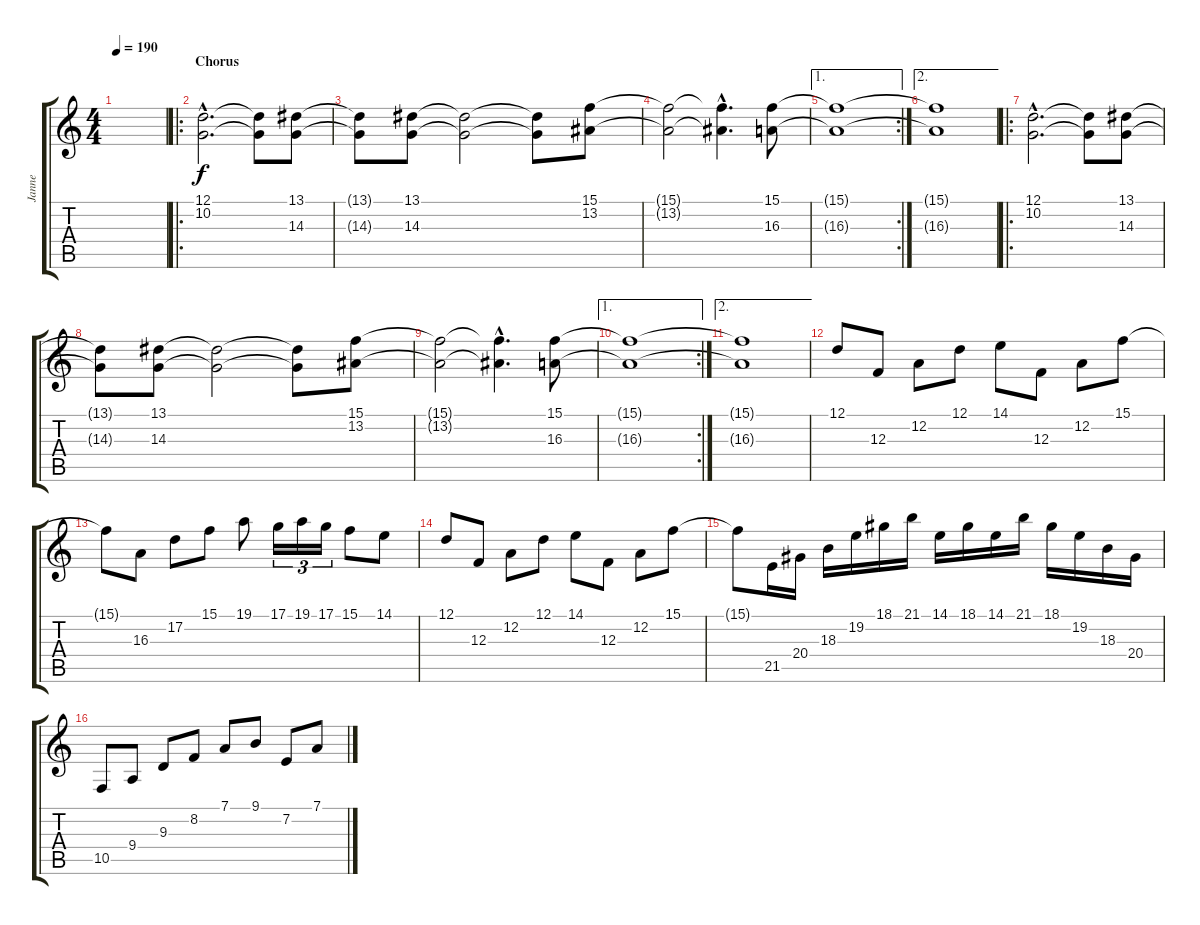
\track ("Janne" "Janne") {instrument stringensemble1}
\staff {score tabs}
\tuning (D4 A3 F3 C3 G2 D2) {hide}
\ts (4 4)
\tempo 190
\clef g2
\ks c
|
\ro
\section ("" "Chorus")
(12.1{hac} 10.2{hac}).2{d volume 9} (12.1{t} 10.2{t}).8 (13.1 14.3).8 |
(13.1{t} 14.3{t}).8 (13.1 14.3).8 (13.1{t} 14.3{t}).2 (13.1{t} 14.3{t}).8 (15.1 13.2).8 |
(15.1{t} 13.2{t}).2 (15.1{hac t} 13.2{hac t}).4{d} (15.1 16.3).8 |
\ae 1
\rc 2
(15.1{t} 16.3{t}).1 |
\ae 2
(15.1{t} 16.3{t}).1 |
\ro
(12.1{hac} 10.2{hac}).2{d} (12.1{t} 10.2{t}).8 (13.1 14.3).8 |
(13.1{t} 14.3{t}).8 (13.1 14.3).8 (13.1{t} 14.3{t}).2 (13.1{t} 14.3{t}).8 (15.1 13.2).8 |
(15.1{t} 13.2{t}).2 (15.1{hac t} 13.2{hac t}).4{d} (15.1 16.3).8 |
\ae 1
\rc 2
(15.1{t} 16.3{t}).1 |
\ae 2
(15.1{t} 16.3{t}).1 |
12.1.8{volume 15 instrument electricpiano2} 12.3.8 12.2.8 12.1.8 14.1.8 12.3.8 12.2.8 15.1.8 |
15.1{t}.8 16.3.8 17.2.8 15.1.8 19.1.8 17.1.16{tu (3 2)} 19.1.16{tu (3 2)} 17.1.16{tu (3 2)} 15.1.8 14.1.8 |
12.1.8 12.3.8 12.2.8 12.1.8 14.1.8 12.3.8 12.2.8 15.1.8 |
15.1{t}.8 21.5.16 20.4.16 18.3.16 19.2.16 18.1.16 21.1.16 14.1.16 18.1.16 14.1.16 21.1.16 18.1.16 19.2.16 18.3.16 20.4.16 |
10.5.8 9.4.8 9.3.8 8.2.8 7.1.8 9.1.8 7.2.8 7.1.8
